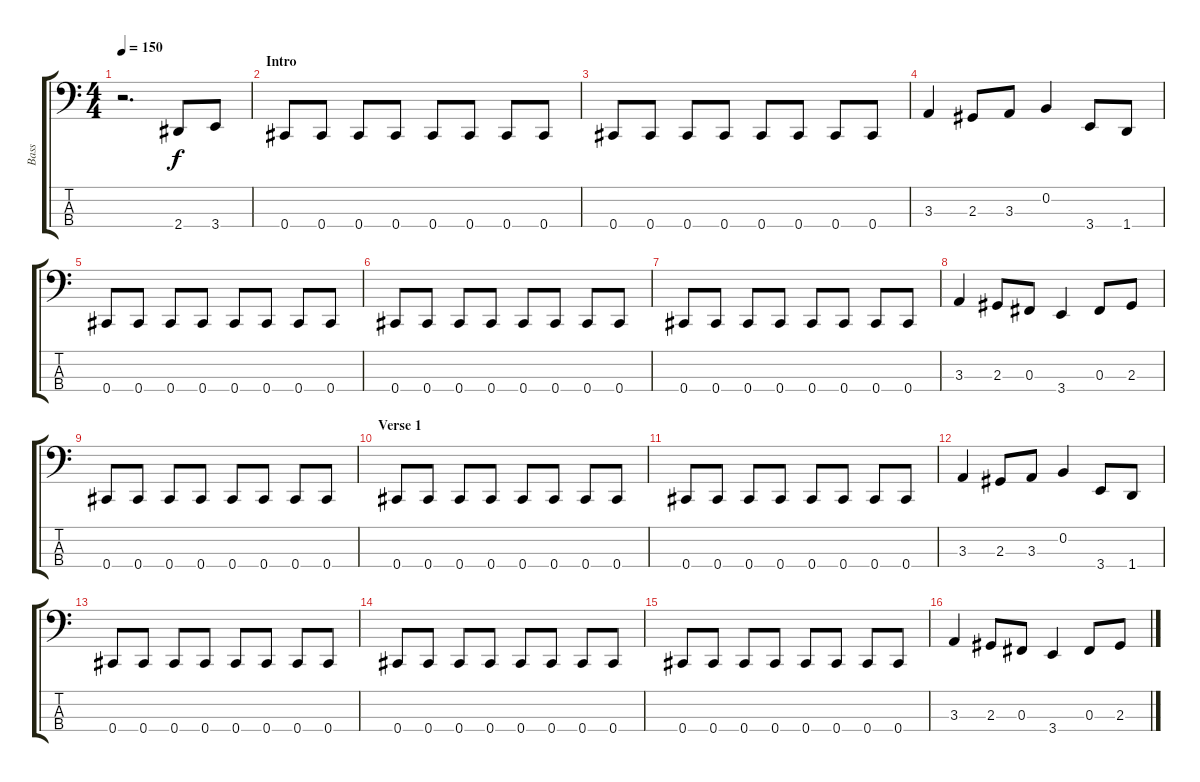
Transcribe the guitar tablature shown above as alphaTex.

\track ("Bass" "Bass") {instrument electricbassfinger}
\staff {score tabs}
\tuning (E2 B1 Gb1 Db1) {hide}
\ts (4 4)
\tempo 150
\clef f4
\ks c
r.2{d dy f instrument electricbassfinger} 2.4.8 3.4.8 |
\section ("" "Intro")
0.4.8 0.4.8 0.4.8 0.4.8 0.4.8 0.4.8 0.4.8 0.4.8 |
0.4.8 0.4.8 0.4.8 0.4.8 0.4.8 0.4.8 0.4.8 0.4.8 |
3.3.4 2.3.8 3.3.8 0.2.4 3.4.8 1.4.8 |
0.4.8 0.4.8 0.4.8 0.4.8 0.4.8 0.4.8 0.4.8 0.4.8 |
0.4.8 0.4.8 0.4.8 0.4.8 0.4.8 0.4.8 0.4.8 0.4.8 |
0.4.8 0.4.8 0.4.8 0.4.8 0.4.8 0.4.8 0.4.8 0.4.8 |
3.3.4 2.3.8 0.3.8 3.4.4 0.3.8 2.3.8 |
0.4.8 0.4.8 0.4.8 0.4.8 0.4.8 0.4.8 0.4.8 0.4.8 |
\section ("" "Verse 1")
0.4.8 0.4.8 0.4.8 0.4.8 0.4.8 0.4.8 0.4.8 0.4.8 |
0.4.8 0.4.8 0.4.8 0.4.8 0.4.8 0.4.8 0.4.8 0.4.8 |
3.3.4 2.3.8 3.3.8 0.2.4 3.4.8 1.4.8 |
0.4.8 0.4.8 0.4.8 0.4.8 0.4.8 0.4.8 0.4.8 0.4.8 |
0.4.8 0.4.8 0.4.8 0.4.8 0.4.8 0.4.8 0.4.8 0.4.8 |
0.4.8 0.4.8 0.4.8 0.4.8 0.4.8 0.4.8 0.4.8 0.4.8 |
3.3.4 2.3.8 0.3.8 3.4.4 0.3.8 2.3.8
